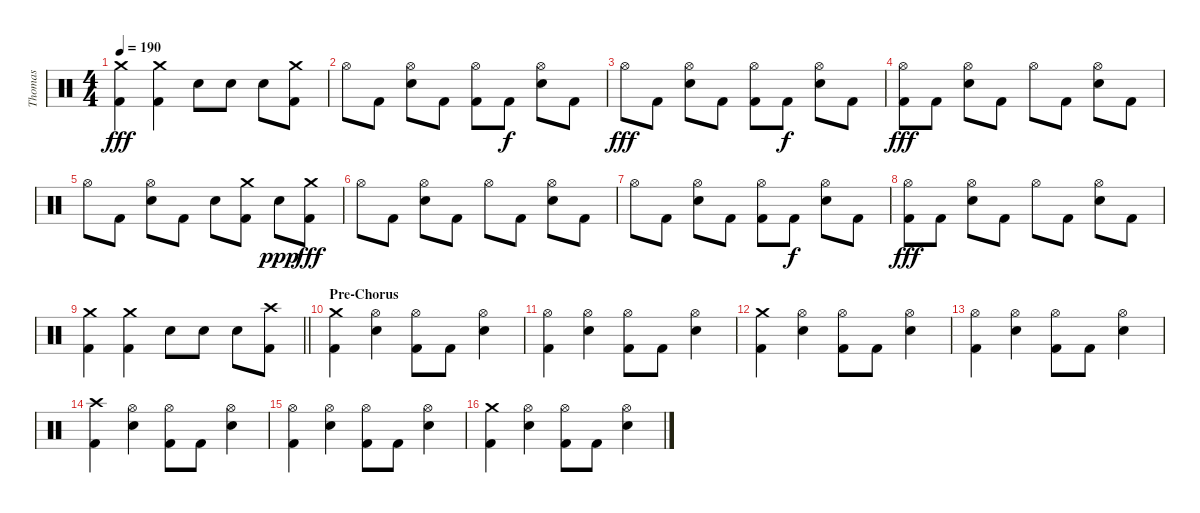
\track ("Thomas" "Thomas") {instrument percussion}
\staff {score}
\articulation defaults
\ts (4 4)
\tempo 190
\clef neutral
\ks c
("Crash medium (hit)" "Kick (hit) 2").4{dy fff} ("Crash medium (hit)" "Kick (hit) 2").4 "Electric Snare (hit)".8 "Electric Snare (hit)".8 "Electric Snare (hit)".8 ("Crash medium (hit)" "Kick (hit) 2").8 |
"Hi-Hat (open)".8 "Kick (hit) 2".8 ("Hi-Hat (open)" "Electric Snare (hit)").8 "Kick (hit) 2".8 ("Hi-Hat (open)" "Kick (hit) 2").8 "Kick (hit) 2".8{dy f} ("Hi-Hat (open)" "Electric Snare (hit)").8 "Kick (hit) 2".8 |
"Hi-Hat (open)".8{dy fff} "Kick (hit) 2".8 ("Hi-Hat (open)" "Electric Snare (hit)").8 "Kick (hit) 2".8 ("Hi-Hat (open)" "Kick (hit) 2").8 "Kick (hit) 2".8{dy f} ("Hi-Hat (open)" "Electric Snare (hit)").8 "Kick (hit) 2".8 |
("Hi-Hat (open)" "Kick (hit) 2").8{dy fff} "Kick (hit) 2".8 ("Hi-Hat (open)" "Electric Snare (hit)").8 "Kick (hit) 2".8 "Hi-Hat (open)".8 "Kick (hit) 2".8 ("Hi-Hat (open)" "Electric Snare (hit)").8 "Kick (hit) 2".8 |
"Hi-Hat (open)".8 "Kick (hit) 2".8 ("Hi-Hat (open)" "Electric Snare (hit)").8 "Kick (hit) 2".8 "Electric Snare (hit)".8 ("Crash medium (hit)" "Kick (hit) 2").8 "Electric Snare (hit)".8{dy ppp} ("Crash medium (hit)" "Kick (hit) 2").8{dy fff} |
"Hi-Hat (open)".8 "Kick (hit) 2".8 ("Hi-Hat (open)" "Electric Snare (hit)").8 "Kick (hit) 2".8 "Hi-Hat (open)".8 "Kick (hit) 2".8 ("Hi-Hat (open)" "Electric Snare (hit)").8 "Kick (hit) 2".8 |
"Hi-Hat (open)".8 "Kick (hit) 2".8 ("Hi-Hat (open)" "Electric Snare (hit)").8 "Kick (hit) 2".8 ("Hi-Hat (open)" "Kick (hit) 2").8 "Kick (hit) 2".8{dy f} ("Hi-Hat (open)" "Electric Snare (hit)").8 "Kick (hit) 2".8 |
("Hi-Hat (open)" "Kick (hit) 2").8{dy fff} "Kick (hit) 2".8 ("Hi-Hat (open)" "Electric Snare (hit)").8 "Kick (hit) 2".8 "Hi-Hat (open)".8 "Kick (hit) 2".8 ("Hi-Hat (open)" "Electric Snare (hit)").8 "Kick (hit) 2".8 |
\barLineRight lightlight
("Crash medium (hit)" "Kick (hit) 2").4 ("Crash medium (hit)" "Kick (hit) 2").4 "Electric Snare (hit)".8 "Electric Snare (hit)".8 "Electric Snare (hit)".8 ("Crash high (hit)" "Kick (hit) 2").8 |
\section ("" "Pre-Chorus")
("Crash medium (hit)" "Kick (hit) 2").4 ("Hi-Hat (open)" "Electric Snare (hit)").4 ("Hi-Hat (open)" "Kick (hit) 2").8 "Kick (hit) 2".8 ("Hi-Hat (open)" "Electric Snare (hit)").4 |
("Hi-Hat (open)" "Kick (hit) 2").4 ("Hi-Hat (open)" "Electric Snare (hit)").4 ("Hi-Hat (open)" "Kick (hit) 2").8 "Kick (hit) 2".8 ("Hi-Hat (open)" "Electric Snare (hit)").4 |
("Crash medium (hit)" "Kick (hit) 2").4 ("Hi-Hat (open)" "Electric Snare (hit)").4 ("Hi-Hat (open)" "Kick (hit) 2").8 "Kick (hit) 2".8 ("Hi-Hat (open)" "Electric Snare (hit)").4 |
("Hi-Hat (open)" "Kick (hit) 2").4 ("Hi-Hat (open)" "Electric Snare (hit)").4 ("Hi-Hat (open)" "Kick (hit) 2").8 "Kick (hit) 2".8 ("Hi-Hat (open)" "Electric Snare (hit)").4 |
("Crash high (hit)" "Kick (hit) 2").4 ("Hi-Hat (open)" "Electric Snare (hit)").4 ("Hi-Hat (open)" "Kick (hit) 2").8 "Kick (hit) 2".8 ("Hi-Hat (open)" "Electric Snare (hit)").4 |
("Hi-Hat (open)" "Kick (hit) 2").4 ("Hi-Hat (open)" "Electric Snare (hit)").4 ("Hi-Hat (open)" "Kick (hit) 2").8 "Kick (hit) 2".8 ("Hi-Hat (open)" "Electric Snare (hit)").4 |
("Crash medium (hit)" "Kick (hit) 2").4 ("Hi-Hat (open)" "Electric Snare (hit)").4 ("Hi-Hat (open)" "Kick (hit) 2").8 "Kick (hit) 2".8 ("Hi-Hat (open)" "Electric Snare (hit)").4
